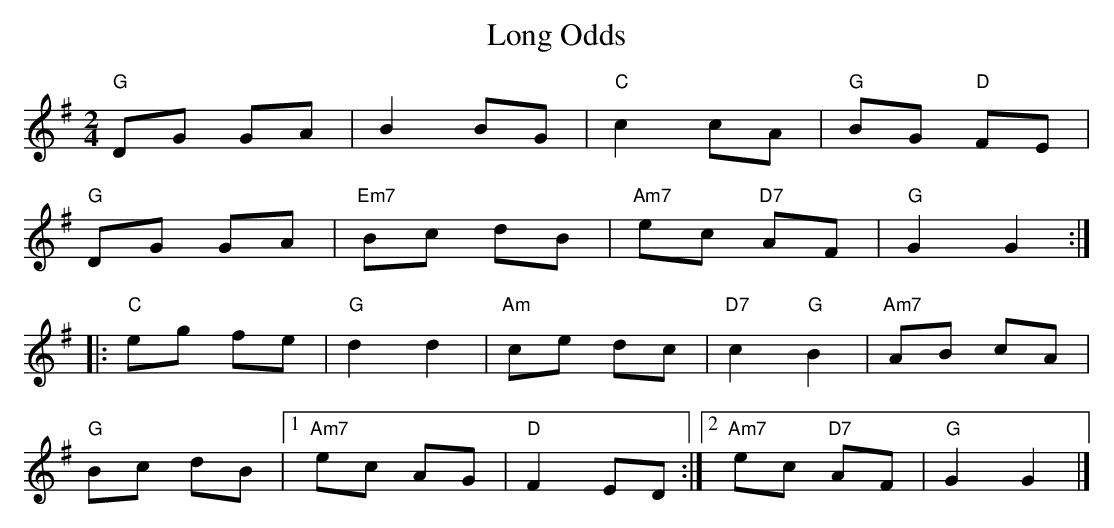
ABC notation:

X:1
T:Long Odds
L:1/4
M:2/4
K:G
V:1
"G" D/G/ G/A/ | B B/G/ | "C" c c/A/ | "G" B/G/ "D" F/E/ |
"G" D/G/ G/A/ | "Em7" B/c/ d/B/ | "Am7" e/c/ "D7" A/F/ | "G" G G :|
|:"C" e/g/ f/e/ | "G" d d | "Am" c/e/ d/c/ | "D7" c "G" B |  "Am7" A/B/ c/A/ |
"G" B/c/ d/B/ |1 "Am7" e/c/ A/G/ | "D" F E/D/ :|2  "Am7" e/c/ "D7" A/F/ | "G" G G |]
